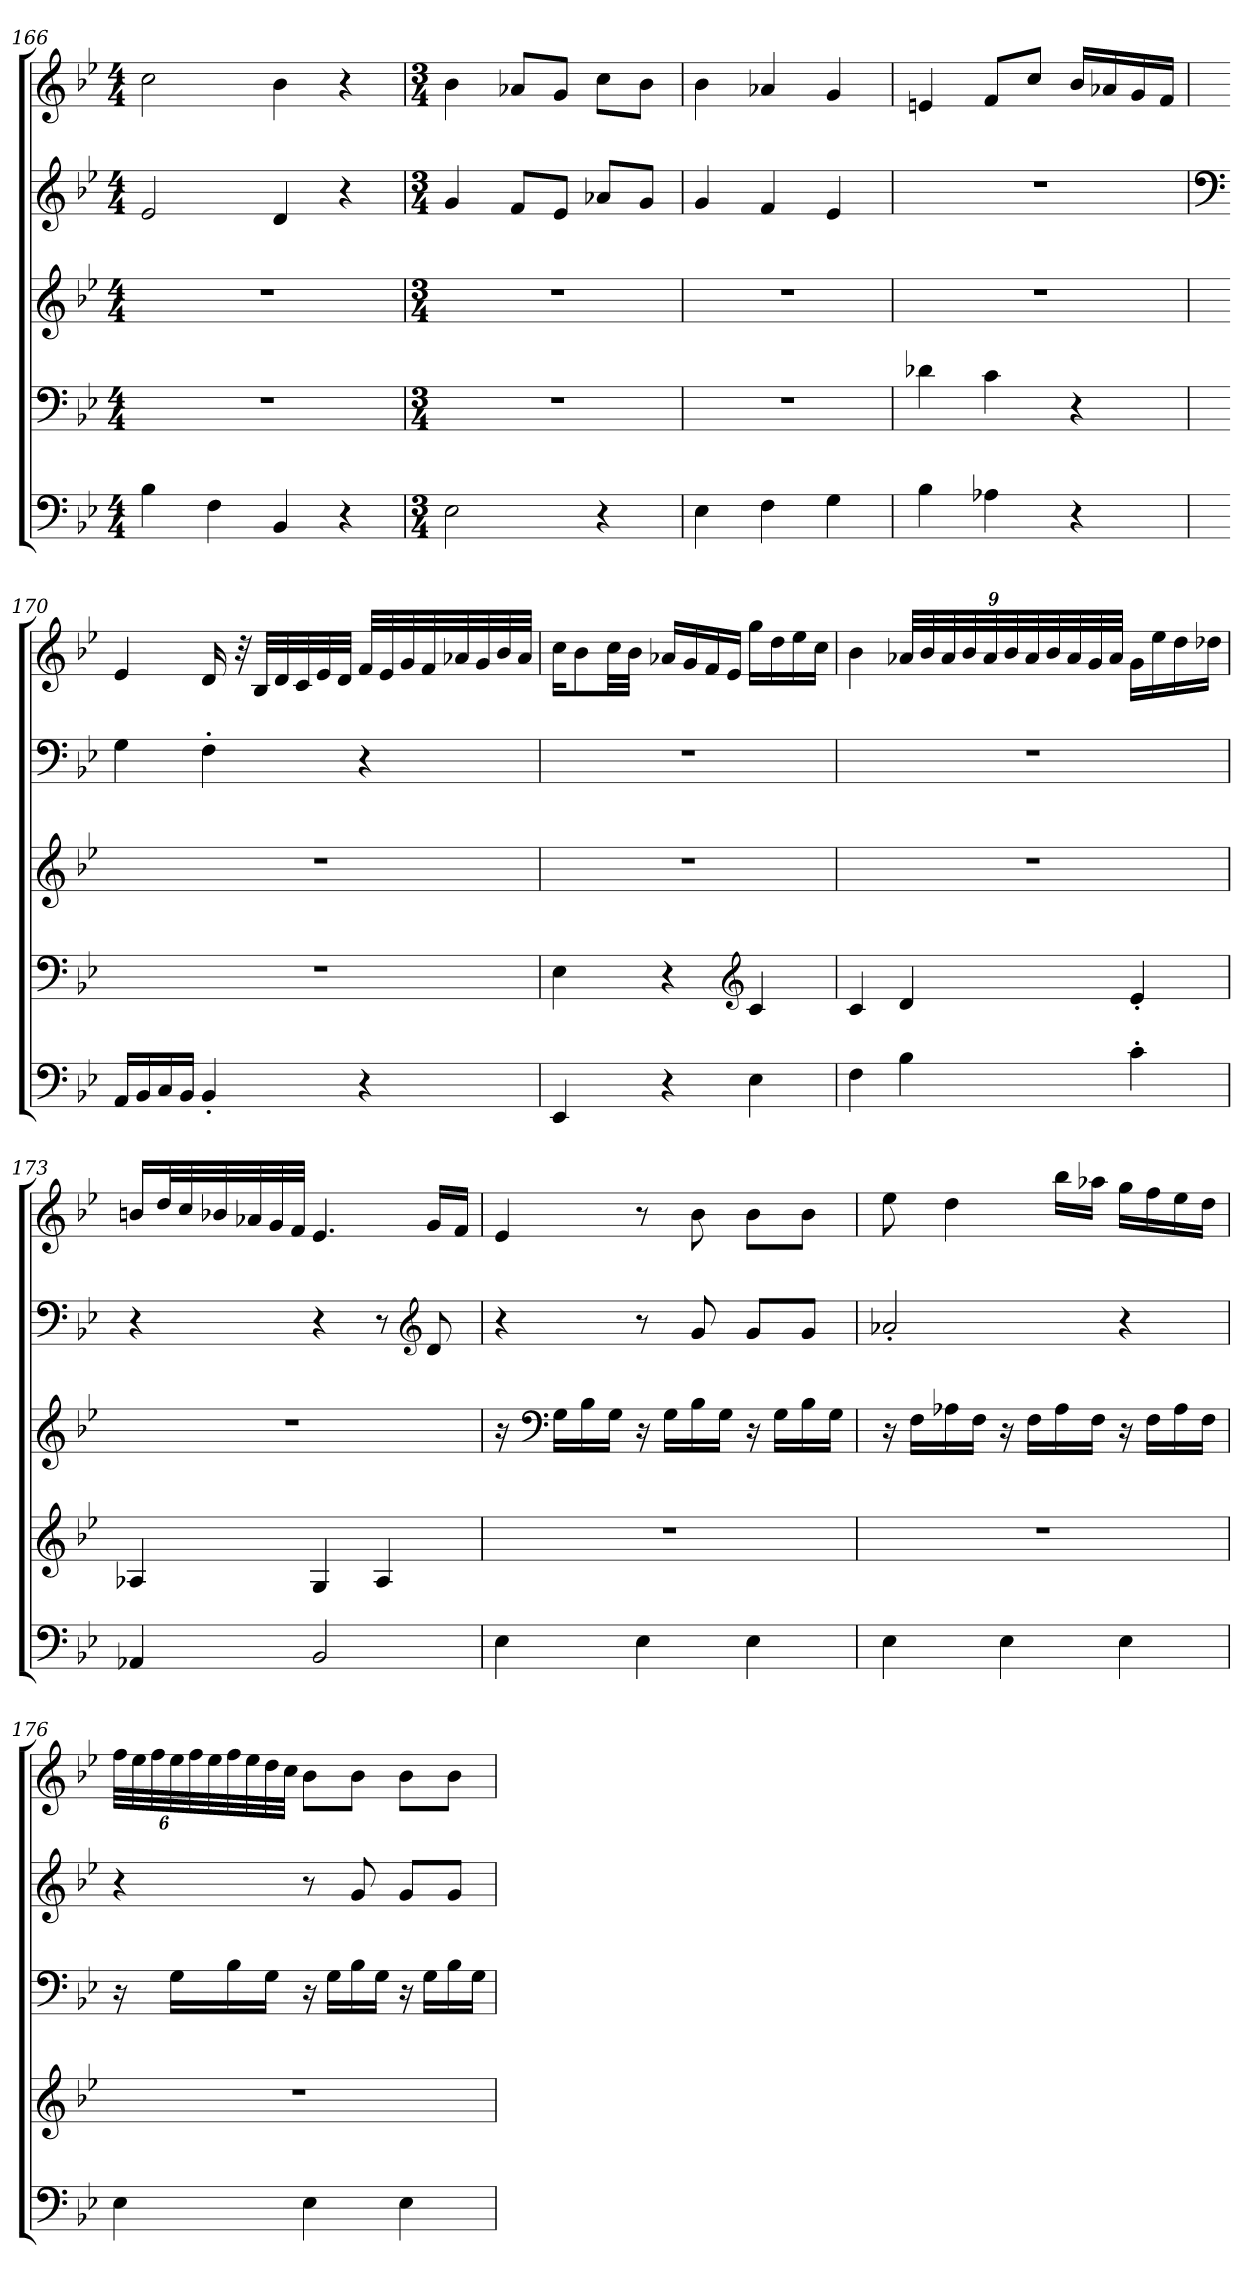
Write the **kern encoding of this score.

**kern	**kern	**kern	**kern	**kern
*part5	*part4	*part3	*part2	*part1
*staff5	*staff4	*staff3	*staff2	*staff1
*clefF4	*clefF4	*clefG2	*clefG2	*clefG2
*k[b-e-]	*k[b-e-]	*k[b-e-]	*k[b-e-]	*k[b-e-]
*M4/4	*M4/4	*M4/4	*M4/4	*M4/4
*MM114	*MM114	*MM114	*MM114	*MM114
=166	=166	=166	=166	=166
4B-\	1r	1r	2e-/	2cc\
4F\	.	.	.	.
*	*	*	*	*MM91
4BB-/	.	.	4d/	4b-\
4r	.	.	4r	4r
=167	=167	=167	=167	=167
*M3/4	*M3/4	*M3/4	*M3/4	*M3/4
*	*	*	*	*MM40
2E-\	2.r	2.r	4g/	4b-\
*	*	*	*	*MM40
.	.	.	8f/L	8a-X/L
.	.	.	8e-/J	8g/J
4r	.	.	8a-X/L	8cc\L
.	.	.	8g/J	8b-\J
=168	=168	=168	=168	=168
*	*	*	*	*MM40
4E-\	2.r	2.r	4g/	4b-\
4F\	.	.	4f/	4a-X/
4G\	.	.	4e-/	4g/
=169	=169	=169	=169	=169
*	*	*	*	*MM40
4B-\	4d-X\	2.r	2.r	4en/
4A-X\	4c\	.	.	8f/L
*	*	*	*	*MM40
.	.	.	.	8cc/J
4r	4r	.	.	16b-/LL
.	.	.	.	16a-X/
.	.	.	.	16g/
.	.	.	.	16f/JJ
!!LO:LB:g=z
=170	=170	=170	=170	=170
*	*	*	*clefF4	*
16AA/LL	2.r	2.r	4G\	4e-/
16BB-/	.	.	.	.
16C/	.	.	.	.
16BB-/JJ	.	.	.	.
*	*	*	*	*MM22
4BB-'/	.	.	4F'\	16d/
.	.	.	.	32r
.	.	.	.	32B-/LLL
*	*	*	*	*MM38
.	.	.	.	32d/
.	.	.	.	32c/
.	.	.	.	32e-/
.	.	.	.	32d/JJJ
4r	.	.	4r	32f/LLL
.	.	.	.	32e-/
.	.	.	.	32g/
.	.	.	.	32f/
.	.	.	.	32a-X/
.	.	.	.	32g/
.	.	.	.	32b-/
.	.	.	.	32a-/JJJ
=171	=171	=171	=171	=171
*	*	*	*	*MM36
4EE-/	4E-\	2.r	2.r	16cc\KL
.	.	.	.	8b-\
*	*	*	*	*MM40
.	.	.	.	32cc\LL
.	.	.	.	32b-\JJJ
4r	4r	.	.	16a-X/LL
.	.	.	.	16g/
.	.	.	.	16f/
.	.	.	.	16e-/JJ
*	*clefG2	*	*	*
*	*	*	*	*MM40
4E-\	4c/	.	.	16gg\LL
.	.	.	.	16dd\
.	.	.	.	16ee-\
.	.	.	.	16cc\JJ
!!LO:PB:g=z
=172	=172	=172	=172	=172
*	*	*	*	*MM40
4F\	4c/	2.r	2.r	4b-\
*	*	*	*	*Xbrackettup
4B-\	4d/	.	.	48a-X/LLL
.	.	.	.	48b-/
.	.	.	.	48a-/
.	.	.	.	48b-/
.	.	.	.	48a-/
.	.	.	.	48b-/
.	.	.	.	48a-/
.	.	.	.	48b-/
.	.	.	.	48a-/
.	.	.	.	32g/
.	.	.	.	32a-/JJJ
4c'\	4e-'/	.	.	16g\LL
*	*	*	*	*MM40
.	.	.	.	16ee-\
.	.	.	.	16dd\
.	.	.	.	16dd-X\JJ
=173	=173	=173	=173	=173
4AA-X/	4A-X/	2.r	4r	16bn/LL
.	.	.	.	32dd/L
.	.	.	.	32cc/
.	.	.	.	32b-X/
.	.	.	.	32a-X/
.	.	.	.	32g/
.	.	.	.	32f/JJJ
2BB-/	4G/	.	4r	4.e-/
.	4A-/	.	8r	.
*	*	*	*clefG2	*
.	.	.	8d/	16g/LL
.	.	.	.	16f/JJ
!!LO:LB:g=z
=174	=174	=174	=174	=174
4E-\	2.r	16r	4r	4e-/
*	*	*clefF4	*	*
.	.	16G\LL	.	.
.	.	16B-\	.	.
.	.	16G\JJ	.	.
4E-\	.	16r	8r	8r
.	.	16G\LL	.	.
.	.	16B-\	8g/	8b-\
.	.	16G\JJ	.	.
4E-\	.	16r	8g/L	8b-\L
.	.	16G\LL	.	.
.	.	16B-\	8g/J	8b-\J
.	.	16G\JJ	.	.
=175	=175	=175	=175	=175
4E-\	2.r	16r	2a-X'/	8ee-\
.	.	16F\LL	.	.
.	.	16A-X\	.	4dd\
.	.	16F\JJ	.	.
4E-\	.	16r	.	.
.	.	16F\LL	.	.
.	.	16A-\	.	16bb-\LL
.	.	16F\JJ	.	16aa-X\JJ
4E-\	.	16r	4r	16gg\LL
.	.	16F\LL	.	16ff\
.	.	16A-\	.	16ee-\
.	.	16F\JJ	.	16dd\JJ
!!LO:PB:g=z
=176	=176	=176	=176	=176
*	*	*	*	*MM40
4E-\	2.r	16r	4r	48ff\LLL
.	.	.	.	48ee-\
.	.	.	.	48ff\
.	.	16G\LL	.	48ee-\
.	.	.	.	48ff\
.	.	.	.	48ee-\
.	.	16B-\	.	32ff\
.	.	.	.	32ee-\
.	.	16G\JJ	.	32dd\
.	.	.	.	32cc\JJJ
4E-\	.	16r	8r	8b-\L
.	.	16G\LL	.	.
.	.	16B-\	8g/	8b-\J
.	.	16G\JJ	.	.
4E-\	.	16r	8g/L	8b-\L
.	.	16G\LL	.	.
.	.	16B-\	8g/J	8b-\J
.	.	16G\JJ	.	.
=	=	=	=	=
*-	*-	*-	*-	*-
